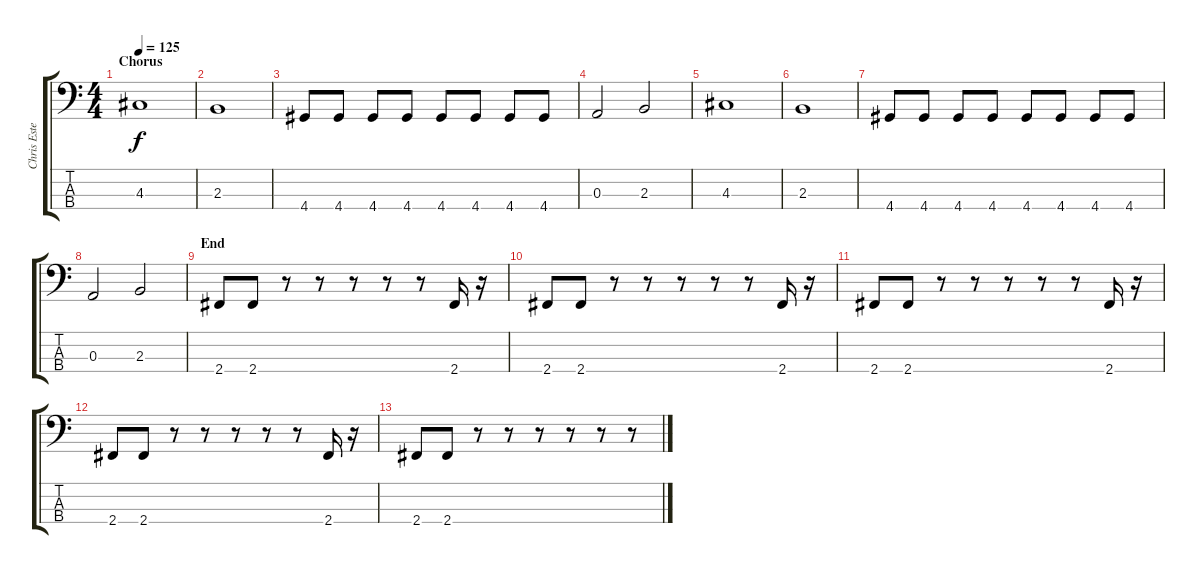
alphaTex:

\track ("Chris Estes" "Chris Este") {instrument electricbasspick}
\staff {score tabs}
\tuning (G2 D2 A1 E1) {hide}
\ts (4 4)
\section ("" "Chorus")
\tempo 125
\clef f4
\ks c
4.3.1{dy f} |
2.3.1 |
4.4.8 4.4.8 4.4.8 4.4.8 4.4.8 4.4.8 4.4.8 4.4.8 |
0.3.2 2.3.2 |
4.3.1 |
2.3.1 |
4.4.8 4.4.8 4.4.8 4.4.8 4.4.8 4.4.8 4.4.8 4.4.8 |
0.3.2 2.3.2 |
\section ("" "End")
2.4.8 2.4.8 r.8 r.8 r.8 r.8 r.8 2.4.16 r.16 |
2.4.8 2.4.8 r.8 r.8 r.8 r.8 r.8 2.4.16 r.16 |
2.4.8 2.4.8 r.8 r.8 r.8 r.8 r.8 2.4.16 r.16 |
2.4.8 2.4.8 r.8 r.8 r.8 r.8 r.8 2.4.16 r.16 |
2.4.8 2.4.8 r.8 r.8 r.8 r.8 r.8 r.8
